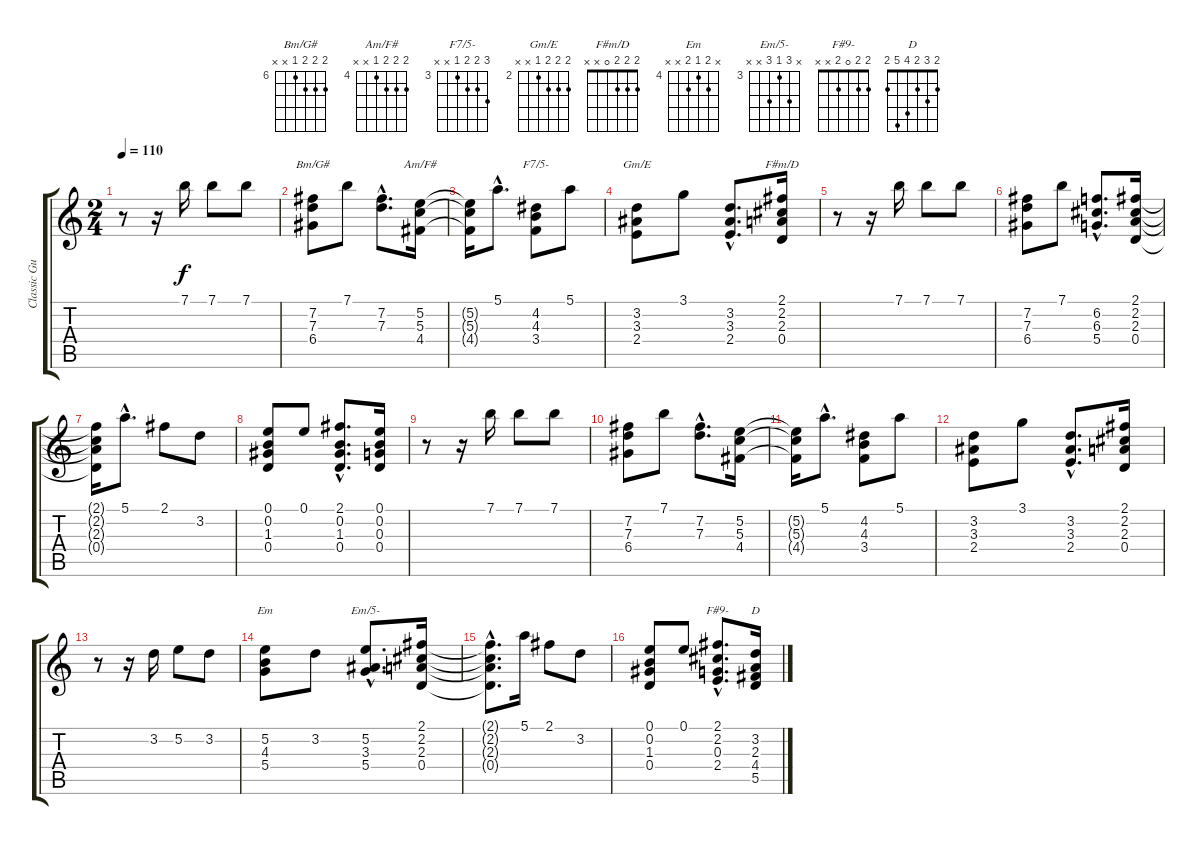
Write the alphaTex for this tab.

\track ("Classic Guitar" "Classic Gu") {instrument acousticguitarnylon}
\staff {score tabs}
\tuning (E4 B3 G3 D3 A2 E2) {hide}
\chord ("Bm/G#" 7 7 7 6 x x) {firstfret 6}
\chord ("Am/F#" 5 5 5 4 x x) {firstfret 4}
\chord ("F7/5-" 5 4 4 3 x x) {firstfret 3}
\chord ("Gm/E" 3 3 3 2 x x) {firstfret 2}
\chord ("F#m/D" 2 2 2 0 x x)
\chord ("Em" x 5 4 5 x x) {firstfret 4}
\chord ("Em/5-" x 5 3 5 x x) {firstfret 3}
\chord ("F#9-" 2 2 0 2 x x)
\chord ("D" 2 3 2 4 5 2)
\ts (2 4)
\tempo 110
\clef g2
\ks c
r.8{dy f} r.16 7.1.16 7.1.8 7.1.8 |
(7.2 7.3 6.4).8{ch "Bm/G#"} 7.1.8 (7.2{hac} 7.3{hac}).8{d} (5.2 5.3 4.4).16{ch "Am/F#"} |
(5.2{t} 5.3{t} 4.4{t}).16 5.1{hac}.8{d} (4.2 4.3 3.4).8{ch "F7/5-"} 5.1.8 |
(3.2 3.3 2.4).8{ch "Gm/E"} 3.1.8 (3.2{hac} 3.3{hac} 2.4{hac}).8{d} (2.1 2.2 2.3 0.4).16{ch "F#m/D"} |
r.8 r.16 7.1.16 7.1.8 7.1.8 |
(7.2 7.3 6.4).8 7.1.8 (6.2{hac} 6.3{hac} 5.4{hac}).8{d} (2.1 2.2 2.3 0.4).16 |
(2.1{t} 2.2{t} 2.3{t} 0.4{t}).16 5.1{hac}.8{d} 2.1.8 3.2.8 |
(0.1 0.2 1.3 0.4).8 0.1.8 (2.1{hac} 0.2{hac} 1.3{hac} 0.4{hac}).8{d} (0.1 0.2 0.3 0.4).16 |
r.8 r.16 7.1.16 7.1.8 7.1.8 |
(7.2 7.3 6.4).8 7.1.8 (7.2{hac} 7.3{hac}).8{d} (5.2 5.3 4.4).16 |
(5.2{t} 5.3{t} 4.4{t}).16 5.1{hac}.8{d} (4.2 4.3 3.4).8 5.1.8 |
(3.2 3.3 2.4).8 3.1.8 (3.2{hac} 3.3{hac} 2.4{hac}).8{d} (2.1 2.2 2.3 0.4).16 |
r.8 r.16 3.2.16 5.2.8 3.2.8 |
(5.2 4.3 5.4).8{ch "Em"} 3.2.8 (5.2{hac} 3.3{hac} 5.4{hac}).8{d ch "Em/5-"} (2.1 2.2 2.3 0.4).16 |
(2.1{hac t} 2.2{hac t} 2.3{hac t} 0.4{hac t}).8{d} 5.1.16 2.1.8 3.2.8 |
(0.1 0.2 1.3 0.4).8 0.1.8 (2.1{hac} 2.2{hac} 0.3{hac} 2.4{hac}).8{d ch "F#9-"} (3.2 2.3 4.4 5.5).16{ch "D"}
